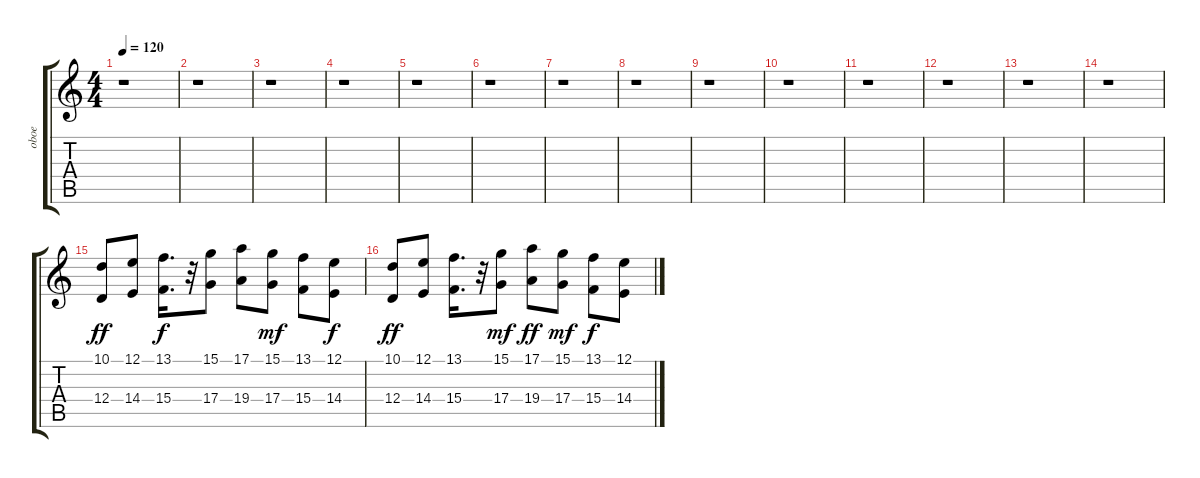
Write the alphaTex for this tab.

\track ("oboe" "oboe") {instrument oboe}
\staff {score tabs}
\tuning (E4 B3 G3 D3 A2 E2) {hide}
\ts (4 4)
\tempo 120
\clef g2
\ks c
r.1{dy ff} |
r.1 |
r.1 |
r.1 |
r.1 |
r.1 |
r.1 |
r.1 |
r.1 |
r.1 |
r.1 |
r.1 |
r.1 |
r.1 |
(10.1 12.4).8 (12.1 14.4).8 (13.1 15.4).16{d dy f} r.32 (15.1 17.4).8 (17.1 19.4).8 (15.1 17.4).8{dy mf} (13.1 15.4).8 (12.1 14.4).8{dy f} |
(10.1 12.4).8{dy ff} (12.1 14.4).8 (13.1 15.4).16{d} r.32 (15.1 17.4).8{dy mf} (17.1 19.4).8{dy ff} (15.1 17.4).8{dy mf} (13.1 15.4).8{dy f} (12.1 14.4).8
